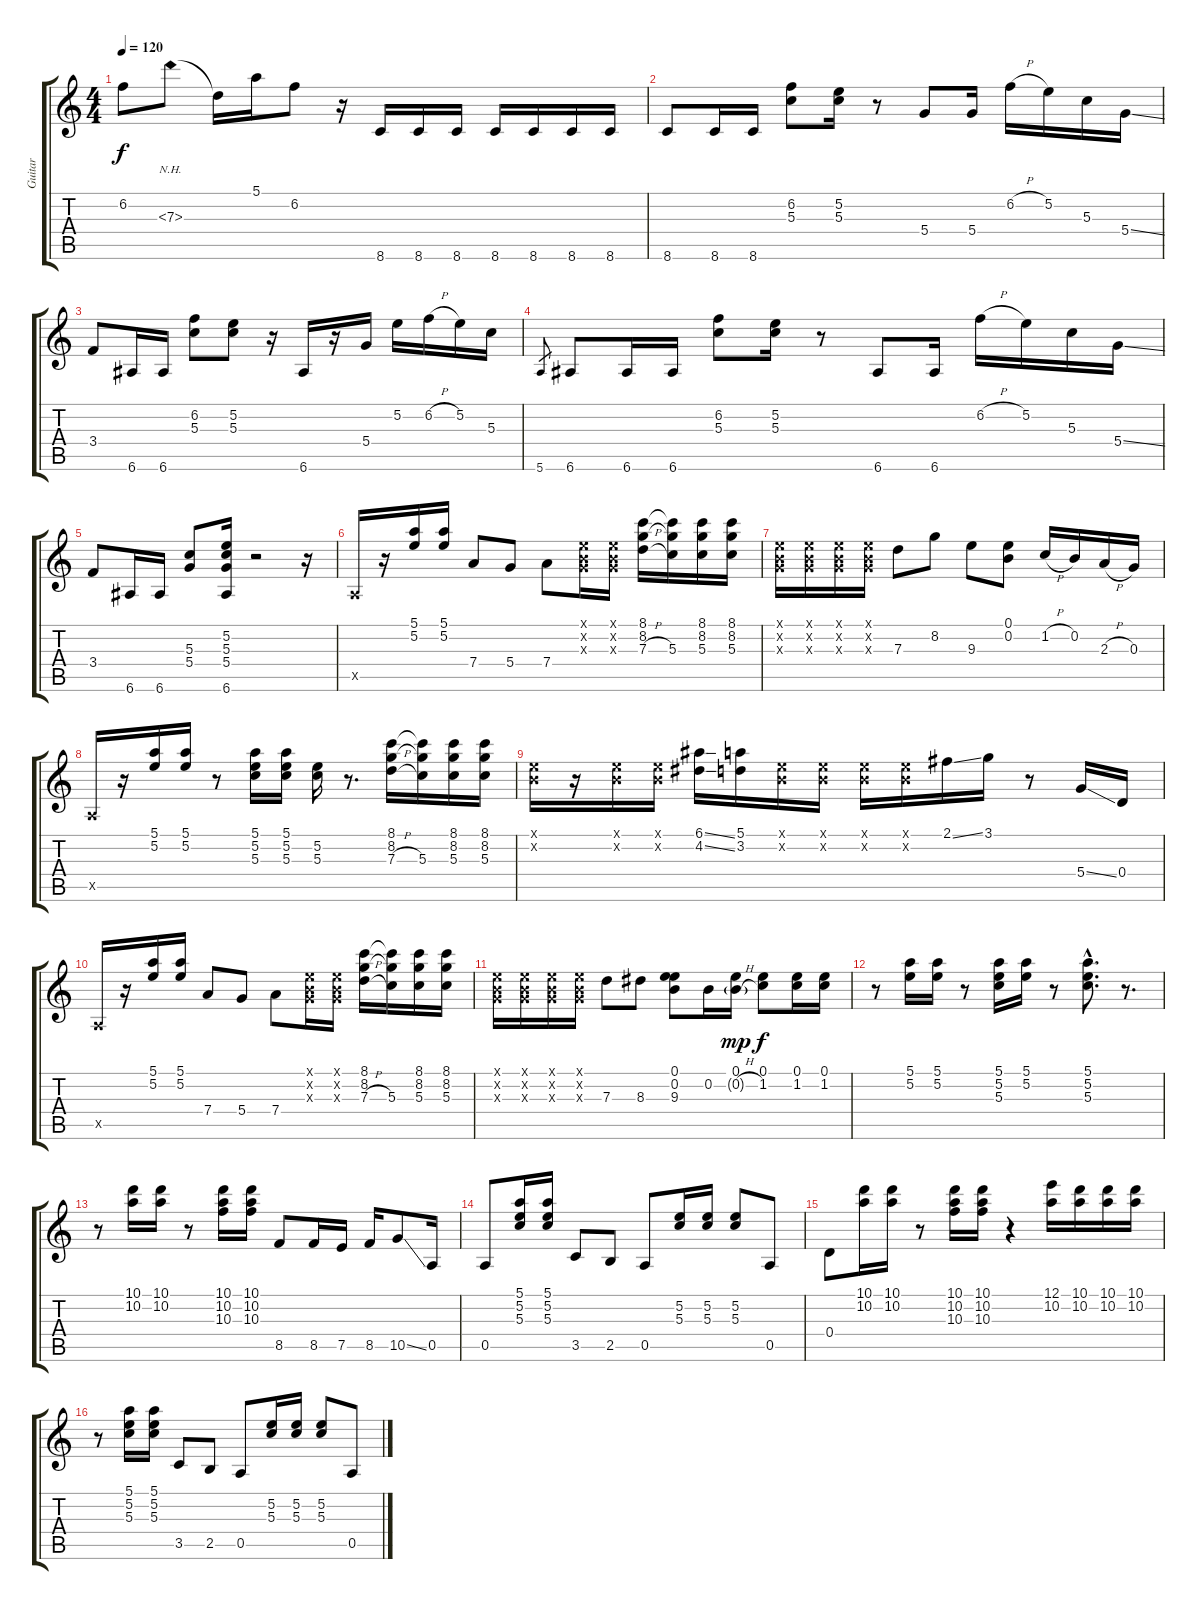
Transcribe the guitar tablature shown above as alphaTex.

\track ("Guitar" "Guitar") {instrument distortionguitar}
\staff {score tabs}
\tuning (E4 B3 G3 D3 A2 E2) {hide}
\ts (4 4)
\tempo 120
\clef g2
\ks c
6.2.8{dy f} 7.3{nh}.8 7.3{t}.16 5.1.16 6.2.8 r.16 8.6.16 8.6.16 8.6.16 8.6.16 8.6.16 8.6.16 8.6.16 |
8.6.8 8.6.16 8.6.16 (6.2 5.3).8 (5.2 5.3).16 r.8 5.4.8 5.4.16 6.2{h}.16 5.2.16 5.3.16 5.4{ss}.16 |
3.4.8 6.6.16 6.6.16 (6.2 5.3).8 (5.2 5.3).8 r.16 6.6.16 r.16 5.4.16 5.2.16 6.2{h}.16 5.2.16 5.3.16 |
5.6.8{gr} 6.6.8 6.6.16 6.6.16 (6.2 5.3).8 (5.2 5.3).16 r.8 6.6.8 6.6.16 6.2{h}.16 5.2.16 5.3.16 5.4{ss}.16 |
3.4.8 6.6.16 6.6.16 (5.3 5.4).8 (5.2 5.3 5.4 6.6).16 r.2 r.16 |
0.5{x}.16 r.16 (5.1 5.2).16 (5.1 5.2).16 7.4.8 5.4.8 7.4.8 (0.1{x} 0.2{x} 0.3{x}).16 (0.1{x} 0.2{x} 0.3{x}).16 (8.1 8.2 7.3{h}).16 (8.1{t} 8.2{t} 5.3).16 (8.1 8.2 5.3).16 (8.1 8.2 5.3).16 |
(0.1{x} 0.2{x} 0.3{x}).16 (0.1{x} 0.2{x} 0.3{x}).16 (0.1{x} 0.2{x} 0.3{x}).16 (0.1{x} 0.2{x} 0.3{x}).16 7.3.8 8.2.8 9.3.8 (0.1 0.2).8 1.2{h}.16 0.2.16 2.3{h}.16 0.3.16 |
0.5{x}.16 r.16 (5.1 5.2).16 (5.1 5.2).16 r.8 (5.1 5.2 5.3).16 (5.1 5.2 5.3).16 (5.2 5.3).16 r.8{d} (8.1 8.2 7.3{h}).16 (8.1{t} 8.2{t} 5.3).16 (8.1 8.2 5.3).16 (8.1 8.2 5.3).16 |
(0.1{x} 0.2{x}).16 r.16 (0.1{x} 0.2{x}).16 (0.1{x} 0.2{x}).16 (6.1{ss} 4.2{ss}).16 (5.1 3.2).16 (0.1{x} 0.2{x}).16 (0.1{x} 0.2{x}).16 (0.1{x} 0.2{x}).16 (0.1{x} 0.2{x}).16 2.1{ss}.16 3.1.16 r.8 5.4{ss}.16 0.4.16 |
0.5{x}.16 r.16 (5.1 5.2).16 (5.1 5.2).16 7.4.8 5.4.8 7.4.8 (0.1{x} 0.2{x} 0.3{x}).16 (0.1{x} 0.2{x} 0.3{x}).16 (8.1 8.2 7.3{h}).16 (8.1{t} 8.2{t} 5.3).16 (8.1 8.2 5.3).16 (8.1 8.2 5.3).16 |
(0.1{x} 0.2{x} 0.3{x}).16 (0.1{x} 0.2{x} 0.3{x}).16 (0.1{x} 0.2{x} 0.3{x}).16 (0.1{x} 0.2{x} 0.3{x}).16 7.3.8 8.3.8 (0.1 0.2 9.3).8 0.2.16 (0.1 0.2{h g}).16{dy mp} (0.1 1.2).8{dy f} (0.1 1.2).16 (0.1 1.2).16 |
r.8 (5.1 5.2).16 (5.1 5.2).16 r.8 (5.1 5.2 5.3).16 (5.1 5.2).16 r.8 (5.1{hac} 5.2{hac} 5.3{hac}).8{d} r.8{d} |
r.8 (10.1 10.2).16 (10.1 10.2).16 r.8 (10.1 10.2 10.3).16 (10.1 10.2 10.3).16 8.5.8 8.5.16 7.5.16 8.5.16 10.5{ss}.8 0.5.16 |
0.5.8 (5.1 5.2 5.3).16 (5.1 5.2 5.3).16 3.5.8 2.5.8 0.5.8 (5.2 5.3).16 (5.2 5.3).16 (5.2 5.3).8 0.5.8 |
0.4.8 (10.1 10.2).16 (10.1 10.2).16 r.8 (10.1 10.2 10.3).16 (10.1 10.2 10.3).16 r.4 (12.1 10.2).16 (10.1 10.2).16 (10.1 10.2).16 (10.1 10.2).16 |
r.8 (5.1 5.2 5.3).16 (5.1 5.2 5.3).16 3.5.8 2.5.8 0.5.8 (5.2 5.3).16 (5.2 5.3).16 (5.2 5.3).8 0.5.8
